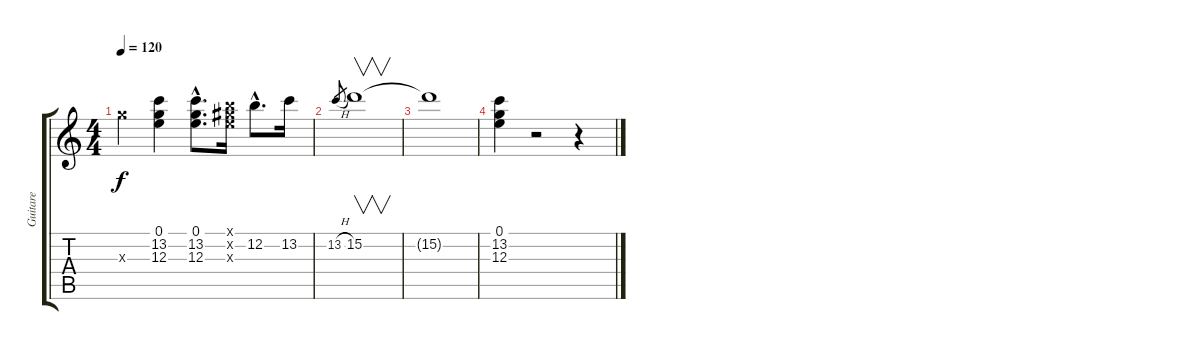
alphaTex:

\track ("Guitare" "Guitare") {instrument acousticguitarsteel}
\staff {score tabs}
\tuning (E4 B3 G3 D3 A2 E2) {hide}
\ts (4 4)
\tempo 120
\clef g2
\ks c
12.3{x}.4{dy f} (0.1 13.2 12.3).4 (0.1{hac} 13.2{hac} 12.3{hac}).8{d} (0.1{x} 12.2{x} 13.3{x}).16 12.2{hac}.8{d} 13.2.16 |
13.2{h}.8{gr} 15.2.1{v} |
15.2{t}.1 |
(0.1 13.2 12.3).4 r.2 r.4
